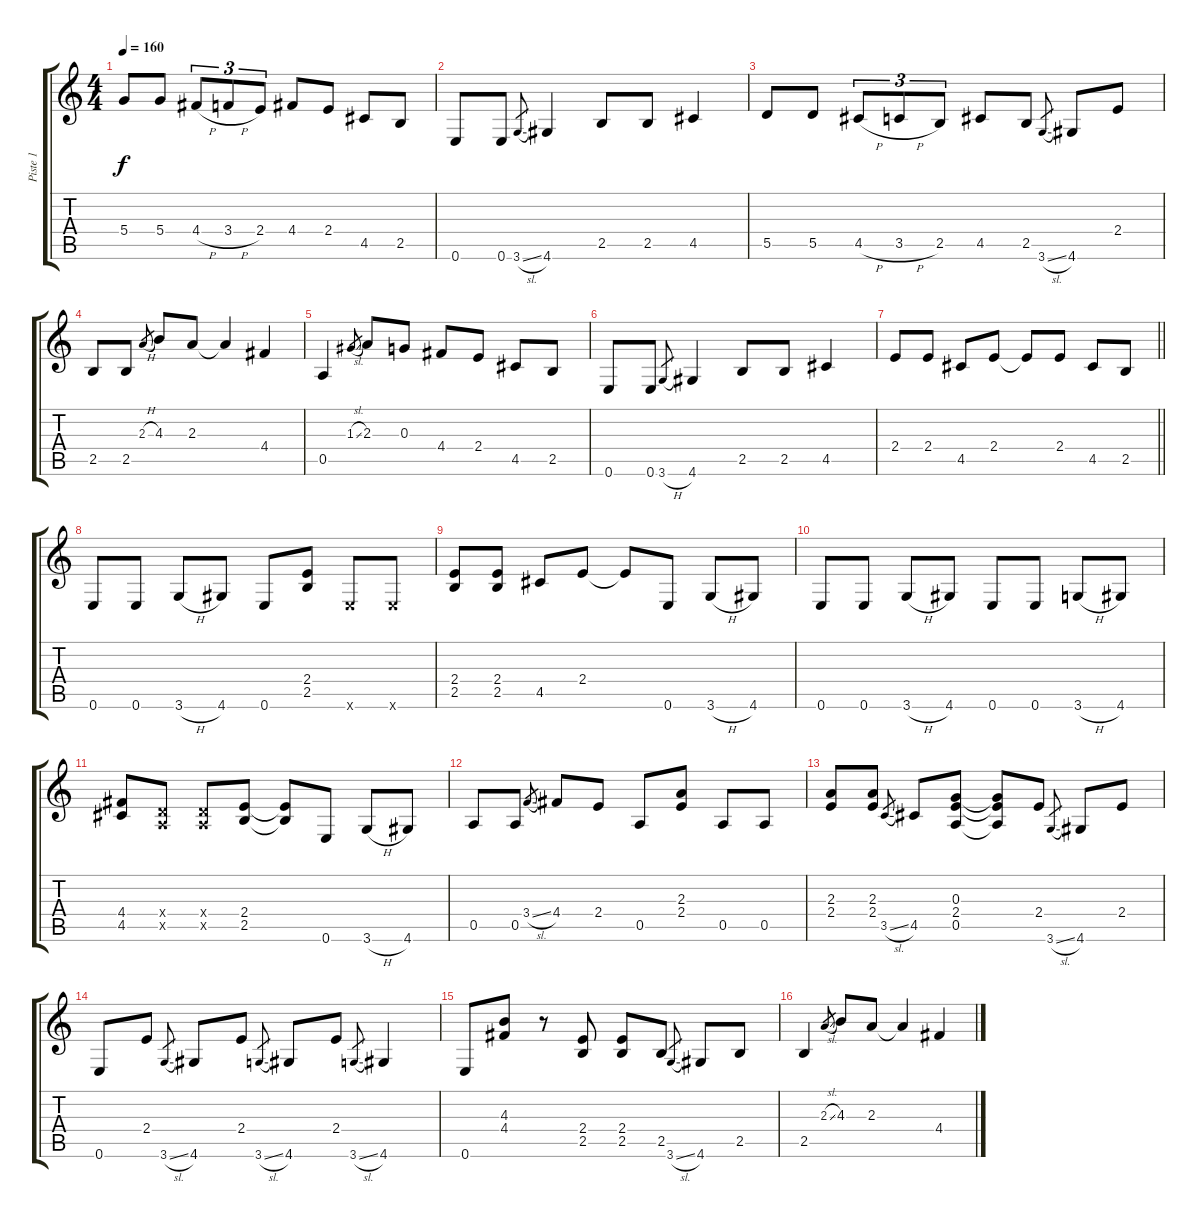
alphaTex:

\track ("Piste 1" "Piste 1") {instrument electricguitarjazz}
\staff {score tabs}
\tuning (E4 B3 G3 D3 A2 E2) {hide}
\ts (4 4)
\tempo 160
\clef g2
\ks c
5.4.8{dy f} 5.4.8 4.4{h}.8{tu (3 2)} 3.4{h}.8{tu (3 2)} 2.4.8{tu (3 2)} 4.4.8 2.4.8 4.5.8 2.5.8 |
0.6.8 0.6.8 3.6{sl}.8{gr} 4.6.4 2.5.8 2.5.8 4.5.4 |
5.5.8 5.5.8 4.5{h}.8{tu (3 2)} 3.5{h}.8{tu (3 2)} 2.5.8{tu (3 2)} 4.5.8 2.5.8 3.6{sl}.8{gr} 4.6.8 2.4.8 |
2.5.8 2.5.8 2.3{h}.8{gr} 4.3.8 2.3.8 2.3{t}.4 4.4.4 |
0.5.4 1.3{sl}.8{gr} 2.3.8 0.3.8 4.4.8 2.4.8 4.5.8 2.5.8 |
0.6.8 0.6.8 3.6{h}.8{gr} 4.6.4 2.5.8 2.5.8 4.5.4 |
\barLineRight lightlight
2.4.8 2.4.8 4.5.8 2.4.8 2.4{t}.8 2.4.8 4.5.8 2.5.8 |
0.6.8 0.6.8 3.6{h}.8 4.6.8 0.6.8 (2.4 2.5).8 0.6{x}.8 0.6{x}.8 |
(2.4 2.5).8 (2.4 2.5).8 4.5.8 2.4.8 2.4{t}.8 0.6.8 3.6{h}.8 4.6.8 |
0.6.8 0.6.8 3.6{h}.8 4.6.8 0.6.8 0.6.8 3.6{h}.8 4.6.8 |
(4.4 4.5).8 (0.4{x} 0.5{x}).8 (0.4{x} 0.5{x}).8 (2.4 2.5).8 (2.4{t} 2.5{t}).8 0.6.8 3.6{h}.8 4.6.8 |
0.5.8 0.5.8 3.4{sl}.8{gr} 4.4.8 2.4.8 0.5.8 (2.3 2.4).8 0.5.8 0.5.8 |
(2.3 2.4).8 (2.3 2.4).8 3.5{sl}.8{gr} 4.5.8 (0.3 2.4 0.5).8 (0.3{t} 2.4{t} 0.5{t}).8 2.4.8 3.6{sl}.8{gr} 4.6.8 2.4.8 |
0.6.8 2.4.8 3.6{sl}.8{gr} 4.6.8 2.4.8 3.6{sl}.8{gr} 4.6.8 2.4.8 3.6{sl}.8{gr} 4.6.4 |
0.6.8 (4.3 4.4).8 r.8 (2.4 2.5).8 (2.4 2.5).8 2.5.8 3.6{sl}.8{gr} 4.6.8 2.5.8 |
2.5.4 2.3{sl}.8{gr} 4.3.8 2.3.8 2.3{t}.4 4.4.4
